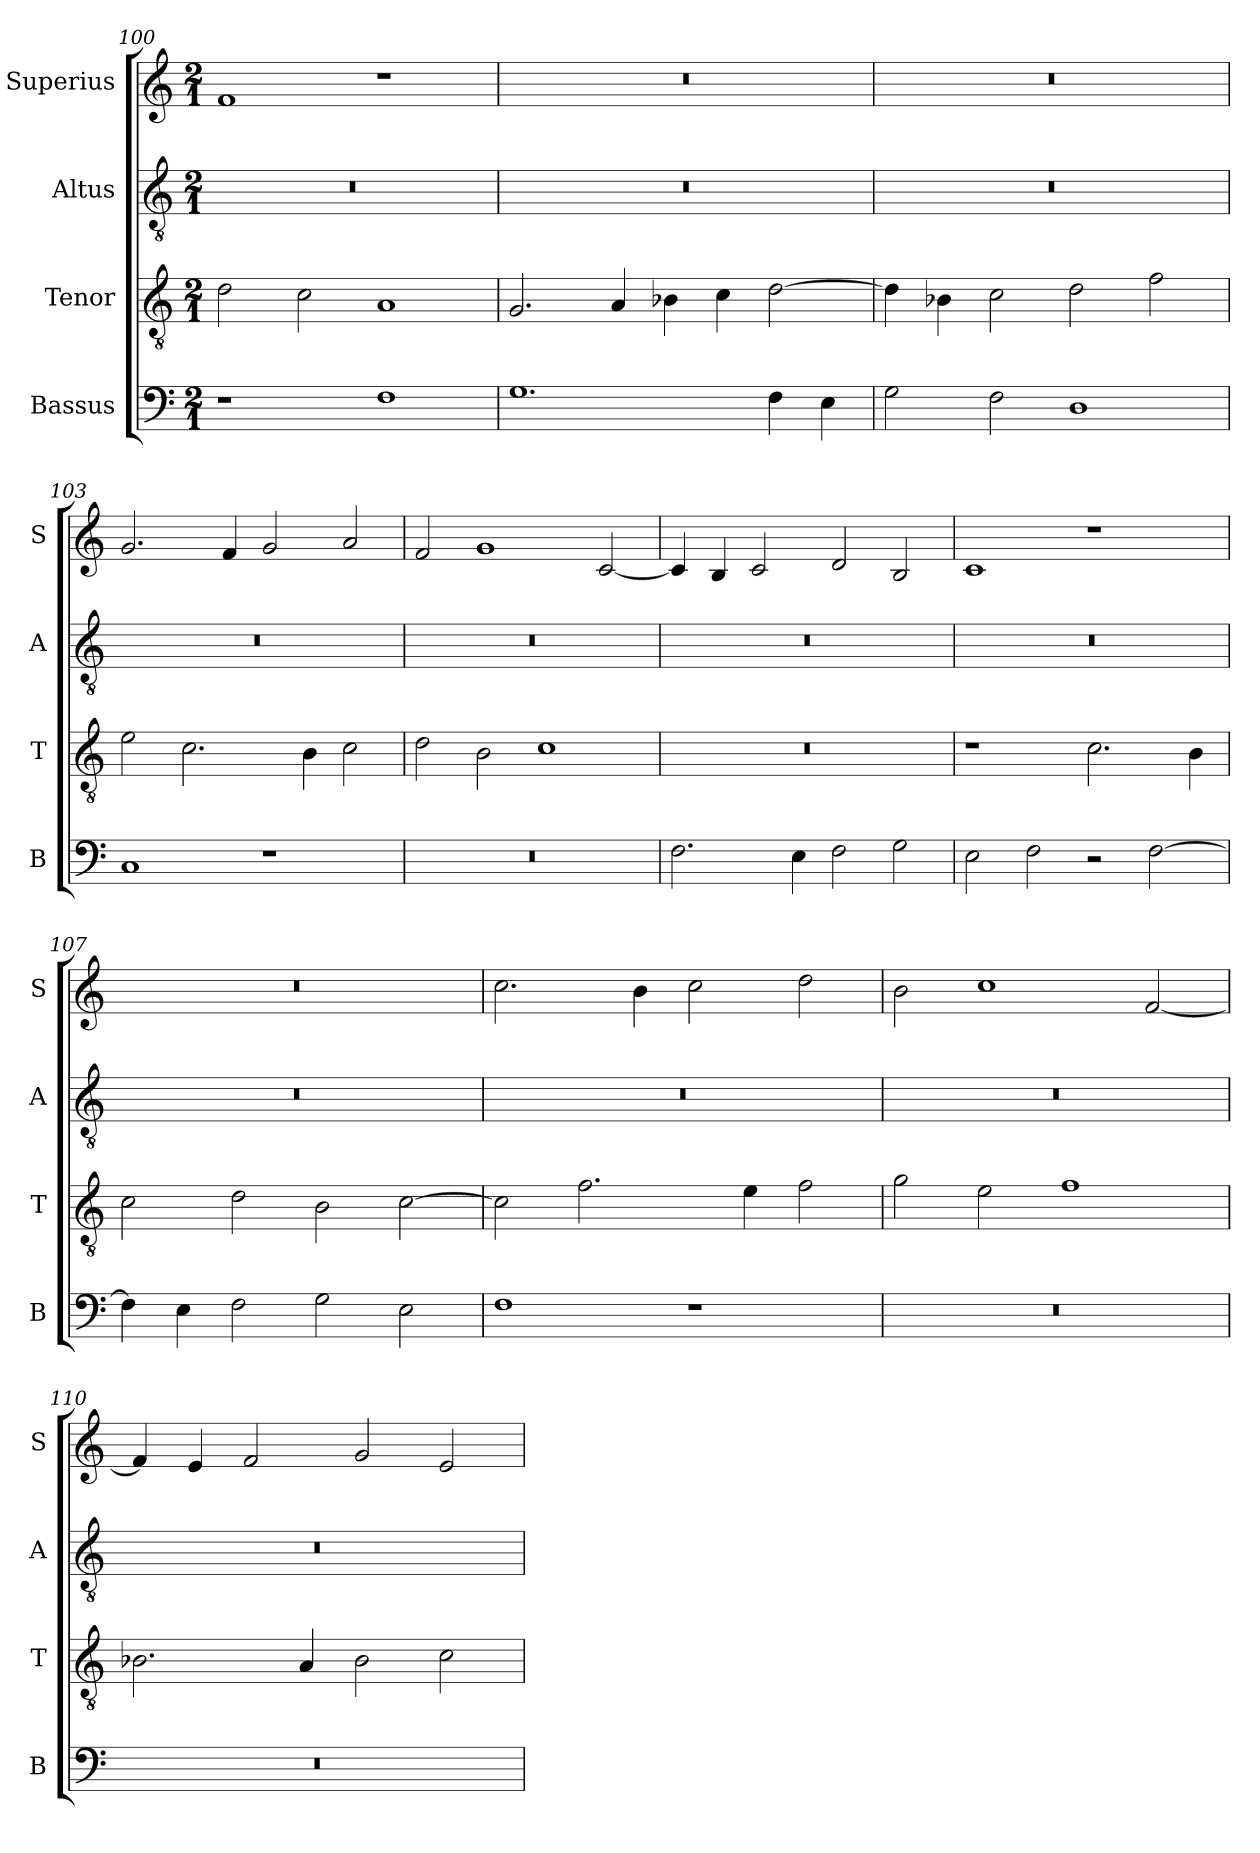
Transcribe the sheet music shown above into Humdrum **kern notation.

**kern	**kern	**kern	**kern
*part4	*part3	*part2	*part1
*staff4	*staff3	*staff2	*staff1
*I"Bassus	*I"Tenor	*I"Altus	*I"Superius
*I'B	*I'T	*I'A	*I'S
*clefF4	*clefGv2	*clefGv2	*clefG2
*k[]	*k[]	*k[]	*k[]
*M2/1	*M2/1	*M2/1	*M2/1
=100	=100	=100	=100
1r	2d\	0r	1f
.	2c\	.	.
1F	1A	.	1r
=101	=101	=101	=101
1.G	2.G/	0r	0r
.	4A/	.	.
.	4B-X\	.	.
.	4c\	.	.
4F\	[2d\	.	.
4E\	.	.	.
=102	=102	=102	=102
2G\	4d\]	0r	0r
.	4B-X\	.	.
2F\	2c\	.	.
1D	2d\	.	.
.	2f\	.	.
=103	=103	=103	=103
1C	2e\	0r	2.g/
.	2.c\	.	.
.	.	.	4f/
1r	.	.	2g/
.	4B\	.	.
.	2c\	.	2a/
=104	=104	=104	=104
0r	2d\	0r	2f/
.	2B\	.	1g
.	1c	.	.
.	.	.	[2c/
=105	=105	=105	=105
2.F\	0r	0r	4c/]
.	.	.	4B/
.	.	.	2c/
4E\	.	.	.
2F\	.	.	2d/
2G\	.	.	2B/
=106	=106	=106	=106
2E\	1r	0r	1c
2F\	.	.	.
2r	2.c\	.	1r
[2F\	.	.	.
.	4B\	.	.
=107	=107	=107	=107
4F\]	2c\	0r	0r
4E\	.	.	.
2F\	2d\	.	.
2G\	2B\	.	.
2E\	[2c\	.	.
=108	=108	=108	=108
1F	2c\]	0r	2.cc\
.	2.f\	.	.
.	.	.	4b\
1r	.	.	2cc\
.	4e\	.	.
.	2f\	.	2dd\
=109	=109	=109	=109
0r	2g\	0r	2b\
.	2e\	.	1cc
.	1f	.	.
.	.	.	[2f/
=110	=110	=110	=110
0r	2.B-X\	0r	4f/]
.	.	.	4e/
.	.	.	2f/
.	4A/	.	.
.	2B-\	.	2g/
.	2c\	.	2e/
=	=	=	=
*-	*-	*-	*-
